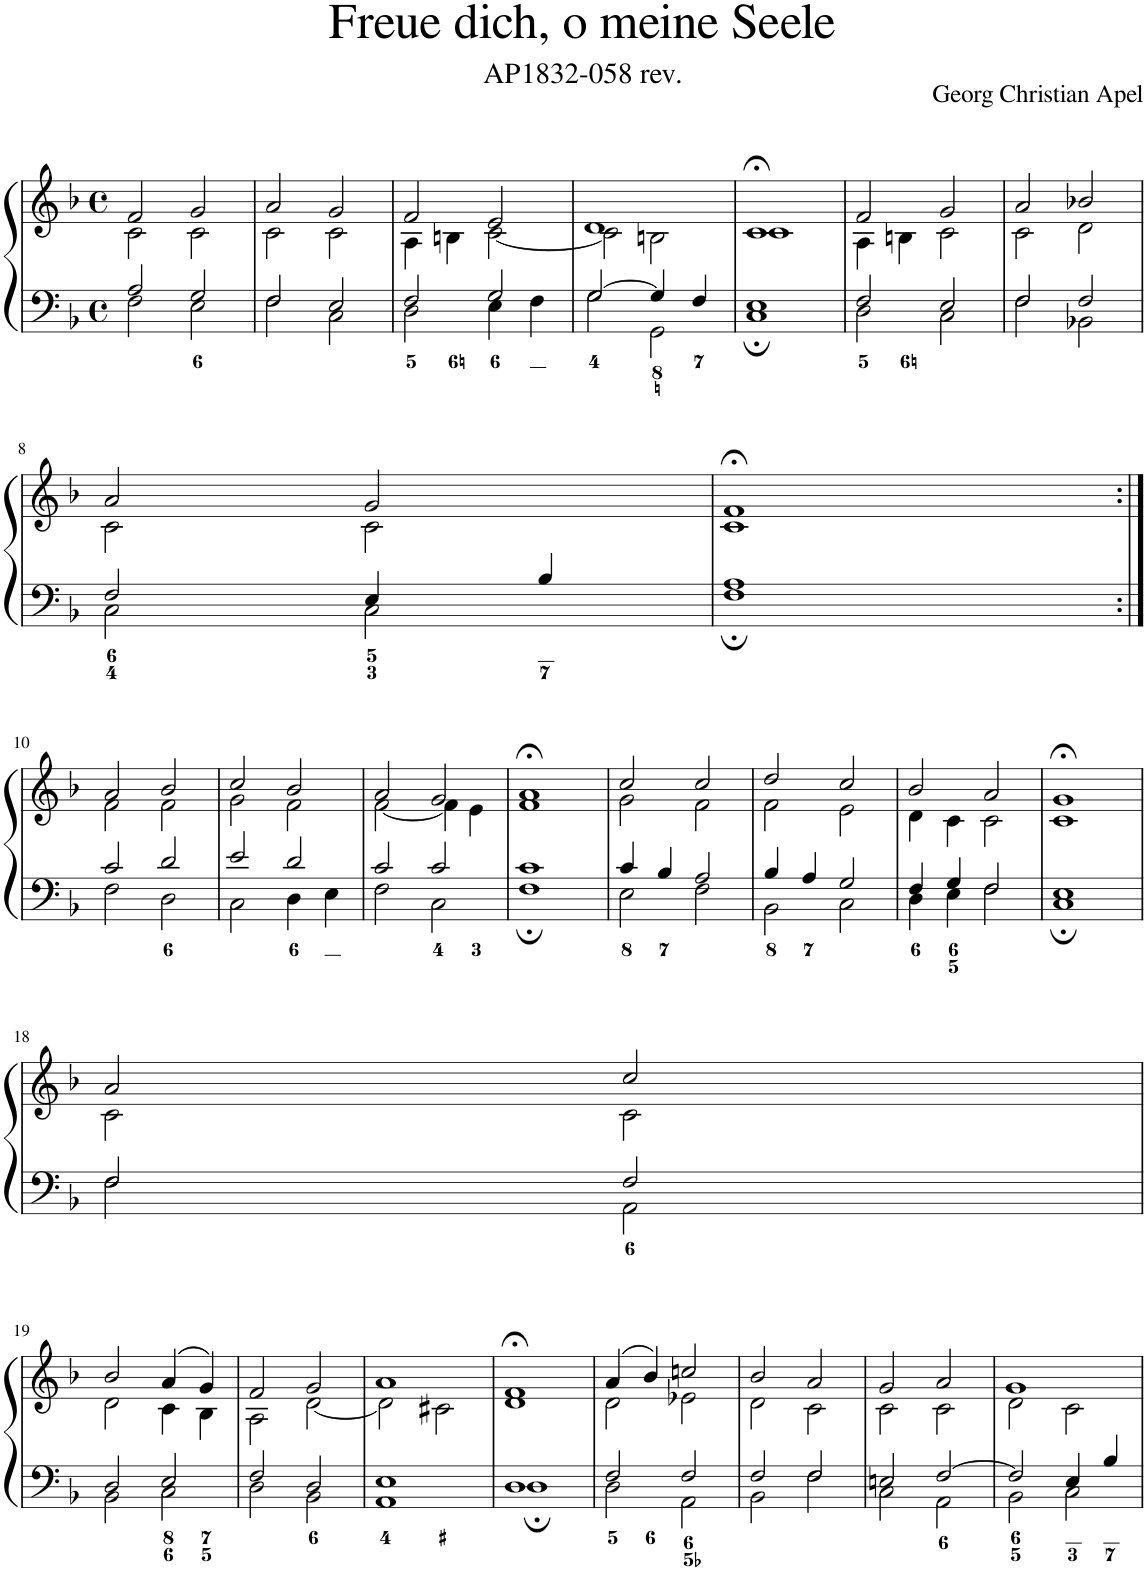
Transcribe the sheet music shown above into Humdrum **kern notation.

**kern	**kern
*part1	*part1
*staff2	*staff1
*I"Piano	*
*I'Pno.	*
*clefF4	*clefG2
*k[b-]	*k[b-]
*M4/4	*M4/4
*met(c)	*met(c)
=1	=1
*^	*^
2A/	2F\	2f/	2c\
2G/	2E\	2g/	2c\
=2	=2	=2	=2
2F/	2F\	2a/	2c\
2E/	2C\	2g/	2c\
=3	=3	=3	=3
2F/	2D\	2f/	4A\
.	.	.	4Bn\
2G/	4E\	2e/	[2c\
.	4F\	.	.
=4	=4	=4	=4
[2G/	2G\	1d	2c\]
4G/]	2GG\	.	2Bn\
4F/	.	.	.
=5	=5	=5	=5
1E	1C;	1c;<	1c
=6	=6	=6	=6
2F/	2D\	2f/	4A\
.	.	.	4Bn\
2E/	2C\	2g/	2c\
=7	=7	=7	=7
2F/	2F\	2a/	2c\
2F/	2BB-X\	2b-X/	2d\
!!LO:LB:g=z	!!
=8	=8	=8	=8
2F/	2C\	2a/	2c\
4E/	2C\	2g/	2c\
4B-/	.	.	.
=9	=9	=9	=9
1A	1F;	1f;<	1c
!!LO:LB:g=z	!!
=10:|!	=10:|!	=10:|!	=10:|!
2c/	2F\	2a/	2f\
2d/	2D\	2b-/	2f\
=11	=11	=11	=11
2e/	2C\	2cc/	2g\
2d/	4D\	2b-/	2f\
.	4E\	.	.
=12	=12	=12	=12
2c/	2F\	2a/	[2f\
2c/	2C\	2g/	4f\]
.	.	.	4e\
=13	=13	=13	=13
1c	1F;	1a;<	1f
=14	=14	=14	=14
4c/	2E\	2cc/	2g\
4B-/	.	.	.
2A/	2F\	2cc/	2f\
=15	=15	=15	=15
4B-/	2BB-\	2dd/	2f\
4A/	.	.	.
2G/	2C\	2cc/	2e\
=16	=16	=16	=16
4F/	4D\	2b-/	4d\
4G/	4E\	.	4c\
2F/	2F\	2a/	2c\
=17	=17	=17	=17
1E	1C;	1g;<	1c
!!LO:LB:g=z	!!
=18	=18	=18	=18
2F/	2F\	2a/	2c\
2F/	2AA\	2cc/	2c\
!!LO:LB:g=z	!!
=19	=19	=19	=19
2D/	2BB-\	2b-/	2d\
2E/	2C\	(4a/	4c\
.	.	4g/)	4B-\
=20	=20	=20	=20
2F/	2D\	2f/	2A\
2D/	2BB-\	2g/	[2d\
=21	=21	=21	=21
1E	1AA	1a	2d\]
.	.	.	2c#X\
=22	=22	=22	=22
1D	1D;	1f;<	1d
=23	=23	=23	=23
2F/	2D\	(4a/	2d\
.	.	4b-/)	.
2F/	2AA\	2ccn/	2e-X\
=24	=24	=24	=24
2F/	2BB-\	2b-/	2d\
2F/	2F\	2a/	2c\
=25	=25	=25	=25
2En/	2C\	2g/	2c\
[2F/	2AA\	2a/	2c\
=26	=26	=26	=26
2F/]	2BB-\	1g	2d\
4E/	2C\	.	2c\
4B-/	.	.	.
*v	*v	*	*
*	*v	*v
=	=
*-	*-
